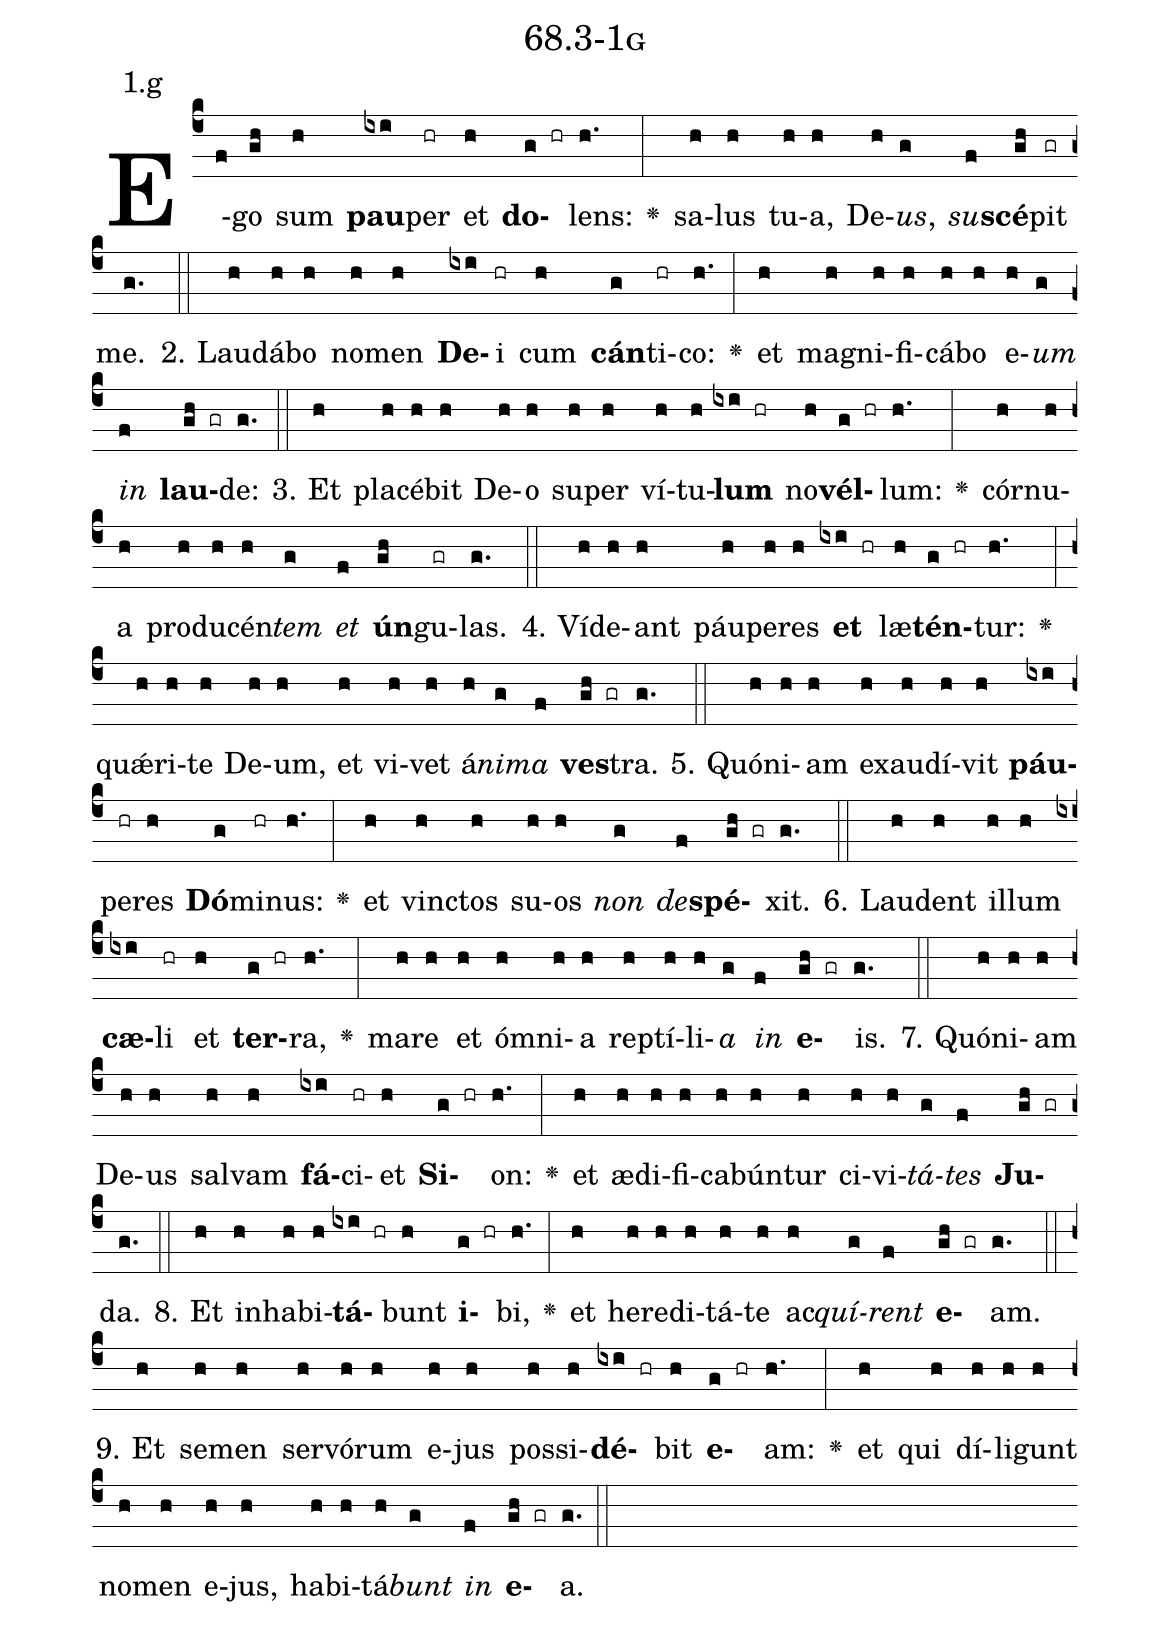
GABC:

name: 68.3-1g;
annotation: 1.g;
%%
(c4)E(f)go(gh) sum(h) <b>pau</b>(ixi)per(hr) et(h) <b>do</b>(g hr)lens:(h.) <v>\greheightstar</v>(:) sa(h)lus(h) tu(h)a,(h) De(h)<i>us</i>,(g) <i>su</i>(f)<b>scé</b>(gh)pit(gr) me.(g.) (::)
2. Lau(h)dá(h)bo(h) no(h)men(h) <b>De</b>(ixi)i(hr) cum(h) <b>cán</b>(g)ti(hr)co:(h.) <v>\greheightstar</v>(:) et(h) ma(h)gni(h)fi(h)cá(h)bo(h) e(h)<i>um</i>(g) <i>in</i>(f) <b>lau</b>(gh gr)de:(g.) (::)
3. Et(h) pla(h)cé(h)bit(h) De(h)o(h) su(h)per(h) ví(h)tu(h)<b>lum</b>(ixi hr) no(h)<b>vél</b>(g hr)lum:(h.) <v>\greheightstar</v>(:) cór(h)nu(h)a(h) pro(h)du(h)cén(h)<i>tem</i>(g) <i>et</i>(f) <b>ún</b>(gh)gu(gr)las.(g.) (::)
4. Ví(h)de(h)ant(h) páu(h)pe(h)res(h) <b>et</b>(ixi hr) læ(h)<b>tén</b>(g hr)tur:(h.) <v>\greheightstar</v>(:) quǽ(h)ri(h)te(h) De(h)um,(h) et(h) vi(h)vet(h) á(h)<i>ni</i>(g)<i>ma</i>(f) <b>ves</b>(gh gr)tra.(g.) (::)
5. Quón(h)i(h)am(h) ex(h)au(h)dí(h)vit(h) <b>páu</b>(ixi)pe(hr)res(h) <b>Dó</b>(g)mi(hr)nus:(h.) <v>\greheightstar</v>(:) et(h) vinc(h)tos(h) su(h)os(h) <i>non</i>(g) <i>de</i>(f)<b>spé</b>(gh gr)xit.(g.) (::)
6. Lau(h)dent(h) il(h)lum(h) <b>cæ</b>(ixi)li(hr) et(h) <b>ter</b>(g hr)ra,(h.) <v>\greheightstar</v>(:) ma(h)re(h) et(h) óm(h)ni(h)a(h) rep(h)tí(h)li(h)<i>a</i>(g) <i>in</i>(f) <b>e</b>(gh gr)is.(g.) (::)
7. Quón(h)i(h)am(h) De(h)us(h) sal(h)vam(h) <b>fá</b>(ixi)ci(hr)et(h) <b>Si</b>(g hr)on:(h.) <v>\greheightstar</v>(:) et(h) æ(h)di(h)fi(h)ca(h)bún(h)tur(h) ci(h)vi(h)<i>tá</i>(g)<i>tes</i>(f) <b>Ju</b>(gh gr)da.(g.) (::)
8. Et(h) in(h)ha(h)bi(h)<b>tá</b>(ixi hr)bunt(h) <b>i</b>(g hr)bi,(h.) <v>\greheightstar</v>(:) et(h) he(h)re(h)di(h)tá(h)te(h) ac(h)<i>quí</i>(g)<i>rent</i>(f) <b>e</b>(gh gr)am.(g.) (::)
9. Et(h) se(h)men(h) ser(h)vó(h)rum(h) e(h)jus(h) pos(h)si(h)<b>dé</b>(ixi hr)bit(h) <b>e</b>(g hr)am:(h.) <v>\greheightstar</v>(:) et(h) qui(h) dí(h)li(h)gunt(h) no(h)men(h) e(h)jus,(h) ha(h)bi(h)tá(h)<i>bunt</i>(g) <i>in</i>(f) <b>e</b>(gh gr)a.(g.) (::)
